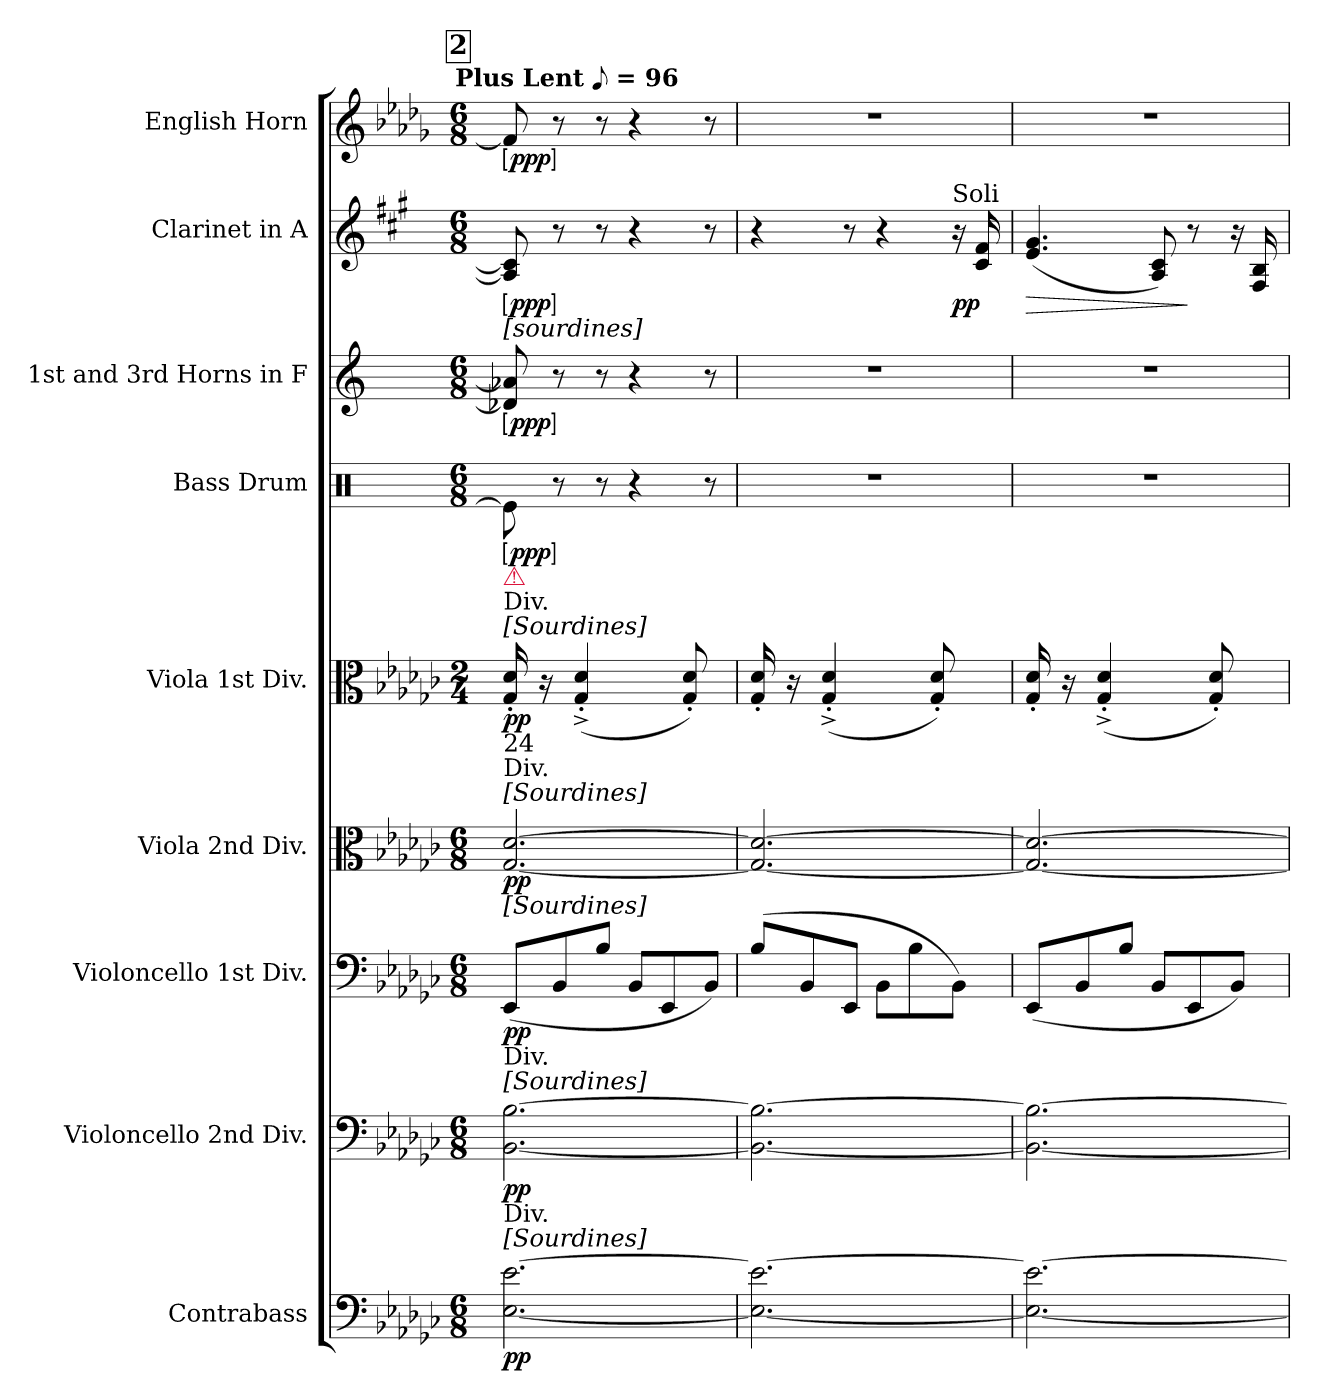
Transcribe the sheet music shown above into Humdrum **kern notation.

**kern	**dynam	**kern	**dynam	**kern	**dynam	**kern	**dynam	**kern	**dynam	**kern	**dynam	**kern	**dynam	**kern	**dynam	**kern	**dynam
*part9	*part9	*part8	*part8	*part7	*part7	*part6	*part6	*part5	*part5	*part4	*part4	*part3	*part3	*part2	*part2	*part1	*part1
*staff9	*staff9	*staff8	*staff8	*staff7	*staff7	*staff6	*staff6	*staff5	*staff5	*staff4	*staff4	*staff3	*staff3	*staff2	*staff2	*staff1	*staff1
*I"Contrabass	*	*I"Violoncello 2nd Div.	*	*I"Violoncello 1st Div.	*	*I"Viola 2nd Div.	*	*I"Viola 1st Div.	*	*I"Bass Drum	*	*I"1st and 3rd Horns in F	*	*I"Clarinet in A	*	*I"English Horn	*
*I'Cb.	*	*I'Vc.	*	*I'Vc.	*	*I'Vla.	*	*I'Vla.	*	*I'B. D.	*	*I'Hn.	*	*I'Cl.	*	*	*
*clefF4	*	*clefF4	*	*clefF4	*	*clefC3	*	*clefC3	*	*clefX	*	*clefG2	*	*clefG2	*	*clefG2	*
*ITrd7c12	*	*	*	*	*	*	*	*	*	*	*	*ITrd4c7	*	*ITrd2c3	*	*ITrd4c7	*
*k[b-e-a-d-g-c-]	*	*k[b-e-a-d-g-c-]	*	*k[b-e-a-d-g-c-]	*	*k[b-e-a-d-g-c-]	*	*k[b-e-a-d-g-c-]	*	*k[]	*	*k[b-]	*	*k[f#c#g#d#a#e#]	*	*k[b-e-a-d-g-c-]	*
*G-:	*	*G-:	*	*G-:	*	*G-:	*	*G-:	*	*C:	*	*F:	*	*F#:	*	*G-:	*
!!LO:TX:omd:t=Plus Lent [8th] = 96
*M6/8	*	*M6/8	*	*M6/8	*	*M6/8	*	*M2/4	*	*M6/8	*	*M6/8	*	*M6/8	*	*M6/8	*
*MM48	*	*MM48	*	*MM48	*	*MM48	*	*MM48	*	*MM48	*	*MM48	*	*MM48	*	*MM48	*
*	*	*	*	*	*	*	*	*Xtuplet	*	*	*	*	*	*	*	*	*
!!LO:REH:place=s1:t=2
=11	=11	=11	=11	=11	=11	=11	=11	=11	=11	=11	=11	=11	=11	=11	=11	=11	=11
!	!	!	!	!	!	!	!	!	!	!	!	!LO:TX:a:t=[sourdines]	!	!	!	!	!
!	!	!	!	!	!	!	!	!LO:TX:b:t=24	!	!	!	!	!	!	!	!	!
!	!	!	!	!	!	!	!	!LO:TX:a:t=[Sourdines]	!	!	!	!	!	!	!	!	!
!	!	!	!	!	!	!	!	!LO:TX:a:t=Div.	!	!	!	!	!	!	!	!	!
!	!	!	!	!	!	!	!	!LO:TX:a:color=crimson:t=⚠	!	!	!	!	!	!	!	!	!
!	!	!	!	!	!	!LO:TX:a:t=[Sourdines]	!	!	!	!	!	!	!	!	!	!	!
!	!	!	!	!	!	!LO:TX:a:t=Div.	!	!	!	!	!	!	!	!	!	!	!
!	!	!	!	!LO:TX:a:t=[Sourdines]	!	!	!	!	!	!	!	!	!	!	!	!	!
!	!	!LO:TX:a:t=[Sourdines]	!	!	!	!	!	!	!	!	!	!	!	!	!	!	!
!	!	!LO:TX:a:t=Div.	!	!	!	!	!	!	!	!	!	!	!	!	!	!	!
!LO:TX:a:t=[Sourdines]	!	!	!	!	!	!	!	!	!	!	!	!	!	!	!	!	!
!LO:TX:a:t=Div.	!	!	!	!	!	!	!	!	!	!	!	!	!	!	!	!	!
!	!	!	!	!	!	!	!	!	!	!	!LO:DY:ed=brack	!	!LO:DY:ed=brack	!	!LO:DY:ed=brack	!	!LO:DY:ed=brack
[2.EE- [2.E-	pp	[2.BB- [2.B-	pp	(8EE-L	pp	[2.G- [2.d-	pp	32%3G-' 32%3d-'	pp	8Re\]	ppp	8G-X] 8d-X]	ppp	8F#] 8A#]	ppp	8B-]	ppp
.	.	.	.	.	.	.	.	32%3r	.	.	.	.	.	.	.	.	.
.	.	.	.	8BB-	.	.	.	.	.	8r	.	8r	.	8r	.	8r	.
.	.	.	.	.	.	.	.	(8%3G-'^ 8%3d-'^	.	.	.	.	.	.	.	.	.
.	.	.	.	8B-J	.	.	.	.	.	8r	.	8r	.	8r	.	8r	.
.	.	.	.	8BB-L	.	.	.	.	.	4r	.	4r	.	4r	.	4r	.
.	.	.	.	8EE-	.	.	.	.	.	.	.	.	.	.	.	.	.
.	.	.	.	.	.	.	.	16%3G-' 16%3d-')	.	.	.	.	.	.	.	.	.
.	.	.	.	8BB-J)	.	.	.	.	.	8r	.	8r	.	8r	.	8r	.
=12	=12	=12	=12	=12	=12	=12	=12	=12	=12	=12	=12	=12	=12	=12	=12	=12	=12
2.EE-_ 2.E-_	.	2.BB-_ 2.B-_	.	(<8B-L	.	2.G-_ 2.d-_	.	32%3G-' 32%3d-'	.	4%3r	.	4%3r	.	4r	.	4%3r	.
.	.	.	.	.	.	.	.	32%3r	.	.	.	.	.	.	.	.	.
.	.	.	.	8BB-	.	.	.	.	.	.	.	.	.	.	.	.	.
.	.	.	.	.	.	.	.	(8%3G-'^ 8%3d-'^	.	.	.	.	.	.	.	.	.
.	.	.	.	8EE-J	.	.	.	.	.	.	.	.	.	8r	.	.	.
.	.	.	.	8BB-L	.	.	.	.	.	.	.	.	.	4r	.	.	.
.	.	.	.	8B-	.	.	.	.	.	.	.	.	.	.	.	.	.
.	.	.	.	.	.	.	.	16%3G-' 16%3d-')	.	.	.	.	.	.	.	.	.
!	!	!	!	!	!	!	!	!	!	!	!	!	!	!LO:TX:a:t=Soli	!	!	!
.	.	.	.	8BB-J)	.	.	.	.	.	.	.	.	.	16r	pp	.	.
.	.	.	.	.	.	.	.	.	.	.	.	.	.	16A# 16d#	.	.	.
=13	=13	=13	=13	=13	=13	=13	=13	=13	=13	=13	=13	=13	=13	=13	=13	=13	=13
!	!	!	!	!	!	!	!	!	!	!	!	!	!	!	!LO:HP:b	!	!
2.EE-_ 2.E-_	.	2.BB-_ 2.B-_	.	(8EE-L	.	2.G-_ 2.d-_	.	32%3G-' 32%3d-'	.	4%3r	.	4%3r	.	(4.c# 4.e#	>	4%3r	.
.	.	.	.	.	.	.	.	32%3r	.	.	.	.	.	.	.	.	.
.	.	.	.	8BB-	.	.	.	.	.	.	.	.	.	.	.	.	.
.	.	.	.	.	.	.	.	(8%3G-'^ 8%3d-'^	.	.	.	.	.	.	.	.	.
.	.	.	.	8B-J	.	.	.	.	.	.	.	.	.	.	.	.	.
.	.	.	.	8BB-L	.	.	.	.	.	.	.	.	.	8F# 8A#)	.	.	.
.	.	.	.	8EE-	.	.	.	.	.	.	.	.	.	8r	]	.	.
.	.	.	.	.	.	.	.	16%3G-' 16%3d-')	.	.	.	.	.	.	.	.	.
.	.	.	.	8BB-J)	.	.	.	.	.	.	.	.	.	16r	.	.	.
.	.	.	.	.	.	.	.	.	.	.	.	.	.	16D# 16G#	.	.	.
=	=	=	=	=	=	=	=	=	=	=	=	=	=	=	=	=	=
*-	*-	*-	*-	*-	*-	*-	*-	*-	*-	*-	*-	*-	*-	*-	*-	*-	*-
